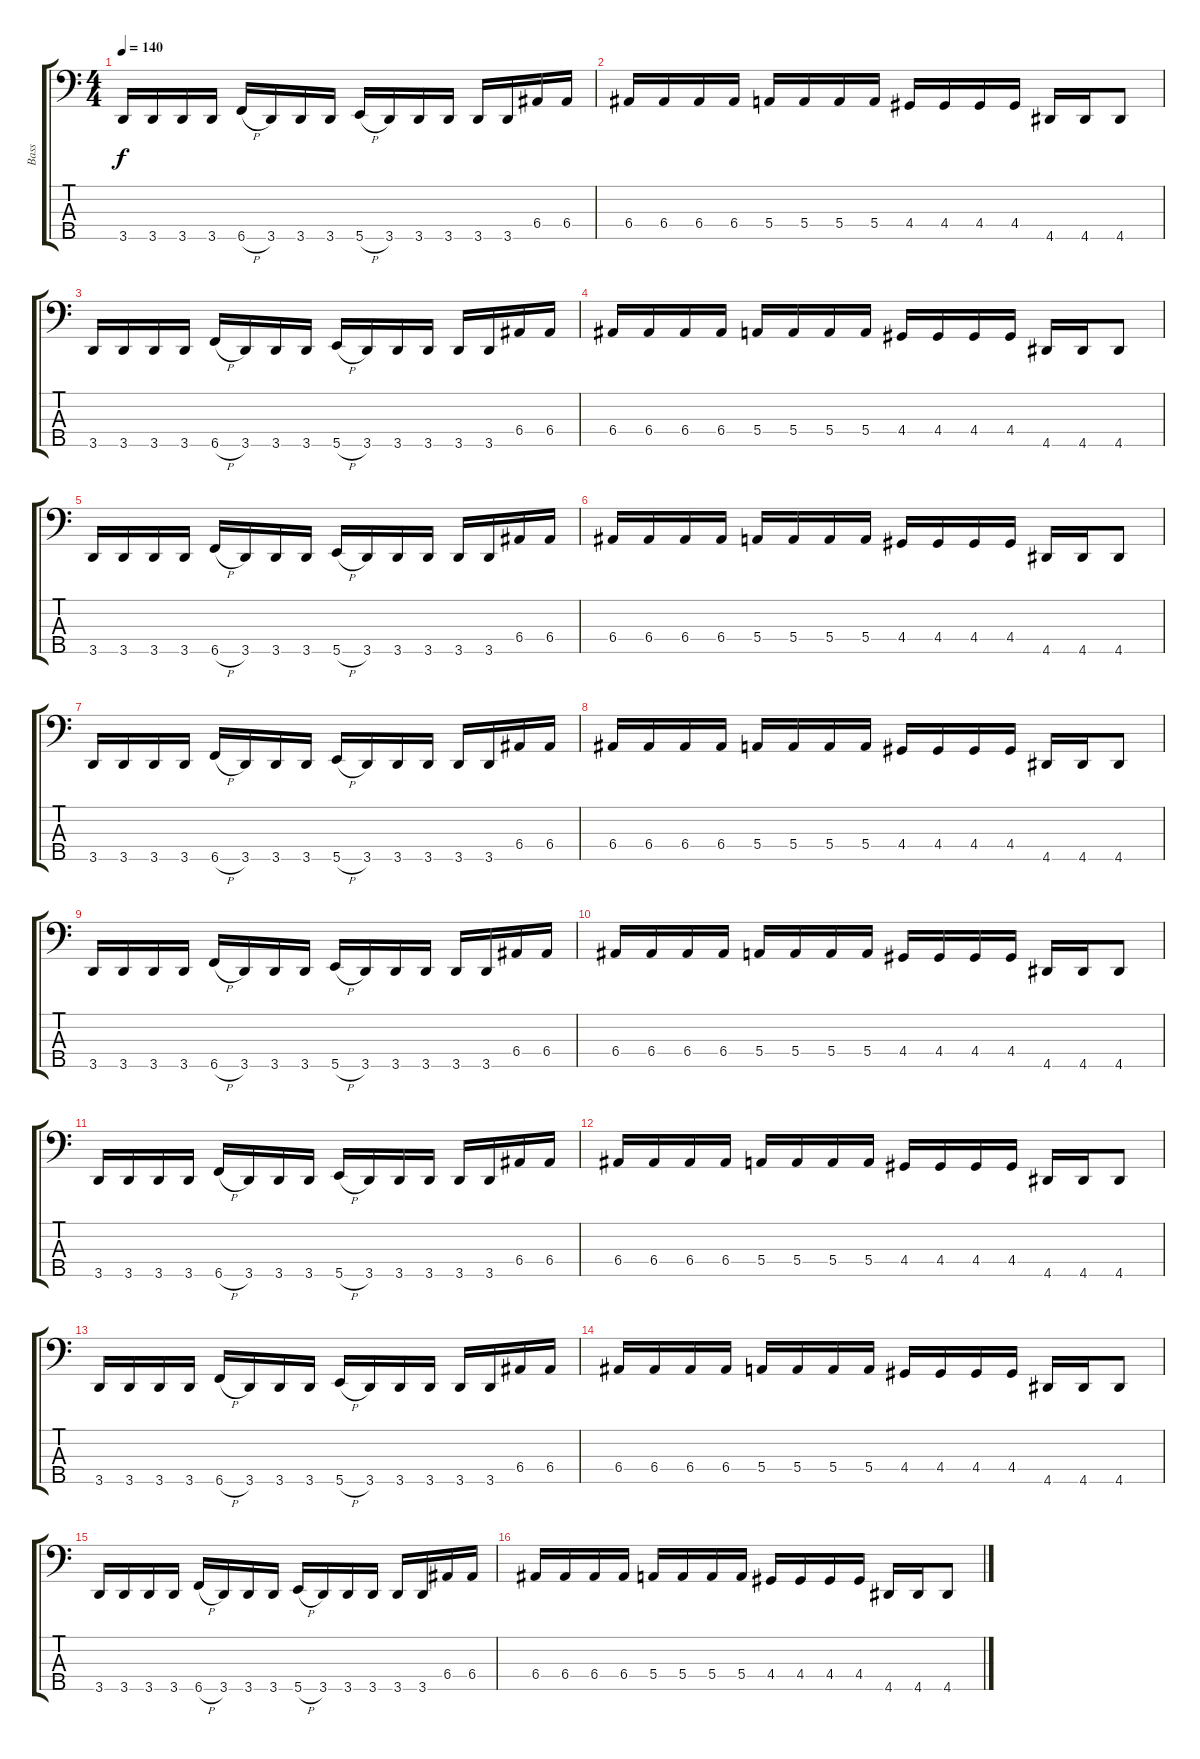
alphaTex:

\track ("Bass" "Bass") {instrument electricbasspick}
\staff {score tabs}
\tuning (G2 D2 A1 E1 B0) {hide}
\ts (4 4)
\tempo 140
\clef f4
\ks c
3.5.16{dy f} 3.5.16 3.5.16 3.5.16 6.5{h}.16 3.5.16 3.5.16 3.5.16 5.5{h}.16 3.5.16 3.5.16 3.5.16 3.5.16 3.5.16 6.4.16 6.4.16 |
6.4.16 6.4.16 6.4.16 6.4.16 5.4.16 5.4.16 5.4.16 5.4.16 4.4.16 4.4.16 4.4.16 4.4.16 4.5.16 4.5.16 4.5.8 |
3.5.16 3.5.16 3.5.16 3.5.16 6.5{h}.16 3.5.16 3.5.16 3.5.16 5.5{h}.16 3.5.16 3.5.16 3.5.16 3.5.16 3.5.16 6.4.16 6.4.16 |
6.4.16 6.4.16 6.4.16 6.4.16 5.4.16 5.4.16 5.4.16 5.4.16 4.4.16 4.4.16 4.4.16 4.4.16 4.5.16 4.5.16 4.5.8 |
3.5.16 3.5.16 3.5.16 3.5.16 6.5{h}.16 3.5.16 3.5.16 3.5.16 5.5{h}.16 3.5.16 3.5.16 3.5.16 3.5.16 3.5.16 6.4.16 6.4.16 |
6.4.16 6.4.16 6.4.16 6.4.16 5.4.16 5.4.16 5.4.16 5.4.16 4.4.16 4.4.16 4.4.16 4.4.16 4.5.16 4.5.16 4.5.8 |
3.5.16 3.5.16 3.5.16 3.5.16 6.5{h}.16 3.5.16 3.5.16 3.5.16 5.5{h}.16 3.5.16 3.5.16 3.5.16 3.5.16 3.5.16 6.4.16 6.4.16 |
6.4.16 6.4.16 6.4.16 6.4.16 5.4.16 5.4.16 5.4.16 5.4.16 4.4.16 4.4.16 4.4.16 4.4.16 4.5.16 4.5.16 4.5.8 |
3.5.16 3.5.16 3.5.16 3.5.16 6.5{h}.16 3.5.16 3.5.16 3.5.16 5.5{h}.16 3.5.16 3.5.16 3.5.16 3.5.16 3.5.16 6.4.16 6.4.16 |
6.4.16 6.4.16 6.4.16 6.4.16 5.4.16 5.4.16 5.4.16 5.4.16 4.4.16 4.4.16 4.4.16 4.4.16 4.5.16 4.5.16 4.5.8 |
\section ("" "")
3.5.16 3.5.16 3.5.16 3.5.16 6.5{h}.16 3.5.16 3.5.16 3.5.16 5.5{h}.16 3.5.16 3.5.16 3.5.16 3.5.16 3.5.16 6.4.16 6.4.16 |
6.4.16 6.4.16 6.4.16 6.4.16 5.4.16 5.4.16 5.4.16 5.4.16 4.4.16 4.4.16 4.4.16 4.4.16 4.5.16 4.5.16 4.5.8 |
3.5.16 3.5.16 3.5.16 3.5.16 6.5{h}.16 3.5.16 3.5.16 3.5.16 5.5{h}.16 3.5.16 3.5.16 3.5.16 3.5.16 3.5.16 6.4.16 6.4.16 |
6.4.16 6.4.16 6.4.16 6.4.16 5.4.16 5.4.16 5.4.16 5.4.16 4.4.16 4.4.16 4.4.16 4.4.16 4.5.16 4.5.16 4.5.8 |
3.5.16 3.5.16 3.5.16 3.5.16 6.5{h}.16 3.5.16 3.5.16 3.5.16 5.5{h}.16 3.5.16 3.5.16 3.5.16 3.5.16 3.5.16 6.4.16 6.4.16 |
6.4.16 6.4.16 6.4.16 6.4.16 5.4.16 5.4.16 5.4.16 5.4.16 4.4.16 4.4.16 4.4.16 4.4.16 4.5.16 4.5.16 4.5.8
